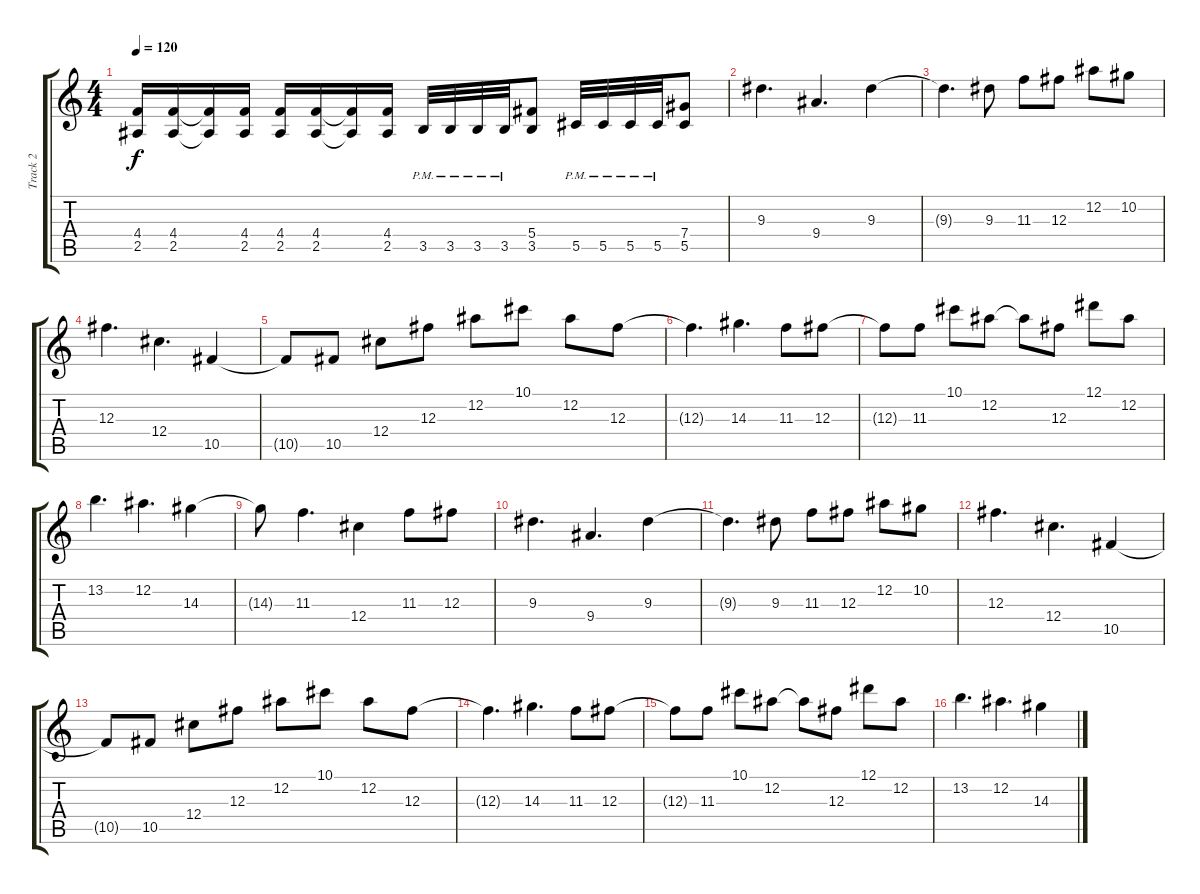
\track ("Track 2" "Track 2") {instrument distortionguitar}
\staff {score tabs}
\tuning (Eb4 Bb3 Gb3 Db3 Ab2 Eb2) {hide}
\ts (4 4)
\tempo 120
\clef g2
\ks c
(4.4 2.5).16{dy f} (4.4 2.5).16 (4.4{t} 2.5{t}).16 (4.4 2.5).16 (4.4 2.5).16 (4.4 2.5).16 (4.4{t} 2.5{t}).16 (4.4 2.5).16 3.5{pm}.32 3.5{pm}.32 3.5{pm}.32 3.5{pm}.32 (5.4 3.5).8 5.5{pm}.32 5.5{pm}.32 5.5{pm}.32 5.5{pm}.32 (7.4 5.5).8 |
9.3.4{d} 9.4.4{d} 9.3.4 |
9.3{t}.4{d} 9.3.8 11.3.8 12.3.8 12.2.8 10.2.8 |
12.3.4{d} 12.4.4{d} 10.5.4 |
10.5{t}.8 10.5.8 12.4.8 12.3.8 12.2.8 10.1.8 12.2.8 12.3.8 |
12.3{t}.4{d} 14.3.4{d} 11.3.8 12.3.8 |
12.3{t}.8 11.3.8 10.1.8 12.2.8 12.2{t}.8 12.3.8 12.1.8 12.2.8 |
13.2.4{d} 12.2.4{d} 14.3.4 |
14.3{t}.8 11.3.4{d} 12.4.4 11.3.8 12.3.8 |
9.3.4{d} 9.4.4{d} 9.3.4 |
9.3{t}.4{d} 9.3.8 11.3.8 12.3.8 12.2.8 10.2.8 |
12.3.4{d} 12.4.4{d} 10.5.4 |
10.5{t}.8 10.5.8 12.4.8 12.3.8 12.2.8 10.1.8 12.2.8 12.3.8 |
12.3{t}.4{d} 14.3.4{d} 11.3.8 12.3.8 |
12.3{t}.8 11.3.8 10.1.8 12.2.8 12.2{t}.8 12.3.8 12.1.8 12.2.8 |
13.2.4{d} 12.2.4{d} 14.3.4
